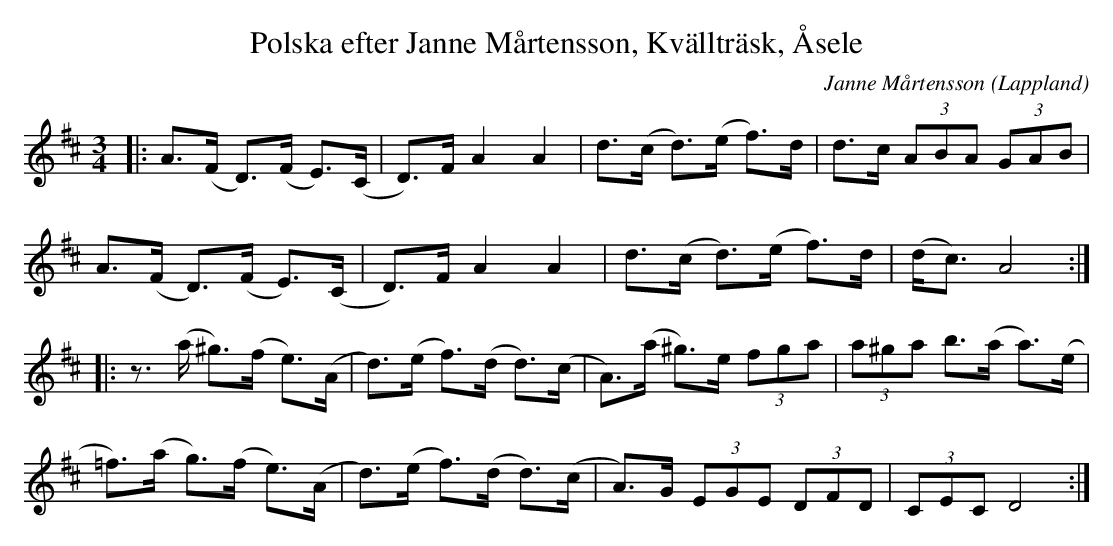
X:1
T:Polska efter Janne Mårtensson, Kvällträsk, Åsele
C:Janne Mårtensson
O: Lappland
M:3/4
L:1/8
K:D
|: A>(F D>)(F E>)(C | D>)F A2 A2 | d>(c d>)(e f>)d | d>c (3ABA (3GAB |
   A>(F D>)(F E>)(C | D>)F A2 A2 | d>(c d>)(e f>)d | (d<c) A4 :|
|: z3/2 (a/2 ^g>)(f e>)(A | d>)(e f>)(d d>)(c | A>)(a ^g>)e (3fga | (3a^ga b>(a a>)(e |
   =f>)(a g>)(f e>)(A    | d>)(e f>)(d d>)(c | A>)G (3EGE (3DFD | (3CEC D4 :|
